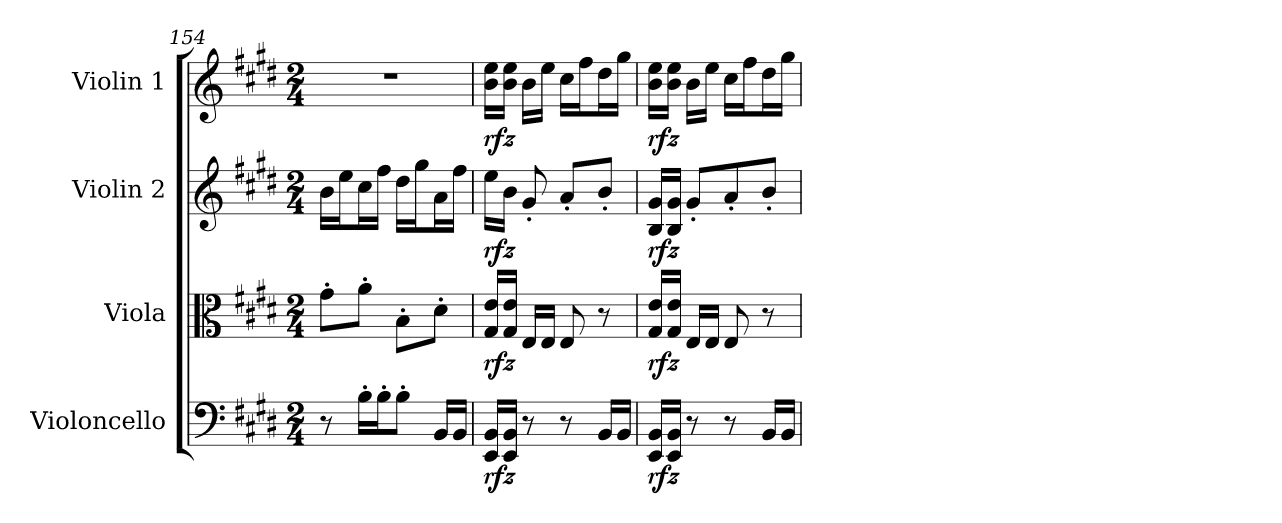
**kern	**dynam	**kern	**dynam	**kern	**dynam	**kern	**dynam
*part4	*part4	*part3	*part3	*part2	*part2	*part1	*part1
*staff4	*staff4	*staff3	*staff3	*staff2	*staff2	*staff1	*staff1
*I"Violoncello	*	*I"Viola	*	*I"Violin 2	*	*I"Violin 1	*
*I'Vc	*	*I'Vla	*	*I'Vln	*	*I'Vln	*
*clefF4	*	*clefC3	*	*clefG2	*	*clefG2	*
*k[f#c#g#d#]	*	*k[f#c#g#d#]	*	*k[f#c#g#d#]	*	*k[f#c#g#d#]	*
*M2/4	*	*M2/4	*	*M2/4	*	*M2/4	*
=154	=154	=154	=154	=154	=154	=154	=154
8r	.	8g#'\L	.	16b\LL	.	2r	.
.	.	.	.	16ee\J	.	.	.
16B'\LL	.	8a'\J	.	16cc#\L	.	.	.
16B'\J	.	.	.	16ff#\JJ	.	.	.
8B'\J	.	8B'\L	.	16dd#\LL	.	.	.
.	.	.	.	16gg#\J	.	.	.
16BB/LL	.	8d#'\J	.	16a\L	.	.	.
16BB/JJ	.	.	.	16ff#\JJ	.	.	.
!!LO:LB:g=z
=155	=155	=155	=155	=155	=155	=155	=155
!	!LO:DY:b	!	!LO:DY:b	!	!LO:DY:b	!	!LO:DY:b
16EE/ 16BB/LL	rfz	16G#/ 16e/LL	rfz	16ee\LL	rfz	16b\ 16ee\LL	rfz
16EE/ 16BB/JJ	.	16G#/ 16e/JJ	.	16b\JJ	.	16b\ 16ee\JJ	.
8r	.	16E/LL	.	8g#'/	.	16b\LL	.
.	.	16E/JJ	.	.	.	16ee\JJ	.
8r	.	8E/	.	8a'/L	.	16cc#\LL	.
.	.	.	.	.	.	16ff#\J	.
16BB/LL	.	8r	.	8b'/J	.	16dd#\L	.
16BB/JJ	.	.	.	.	.	16gg#\JJ	.
=156	=156	=156	=156	=156	=156	=156	=156
!	!LO:DY:b	!	!LO:DY:b	!	!LO:DY:b	!	!LO:DY:b
16EE/ 16BB/LL	rfz	16G#/ 16e/LL	rfz	16B/ 16g#/LL	rfz	16b\ 16ee\LL	rfz
16EE/ 16BB/JJ	.	16G#/ 16e/JJ	.	16B/ 16g#/JJ	.	16b\ 16ee\JJ	.
8r	.	16E/LL	.	8g#'/L	.	16b\LL	.
.	.	16E/JJ	.	.	.	16ee\JJ	.
8r	.	8E/	.	8a'/	.	16cc#\LL	.
.	.	.	.	.	.	16ff#\J	.
16BB/LL	.	8r	.	8b'/J	.	16dd#\L	.
16BB/JJ	.	.	.	.	.	16gg#\JJ	.
=	=	=	=	=	=	=	=
*-	*-	*-	*-	*-	*-	*-	*-
